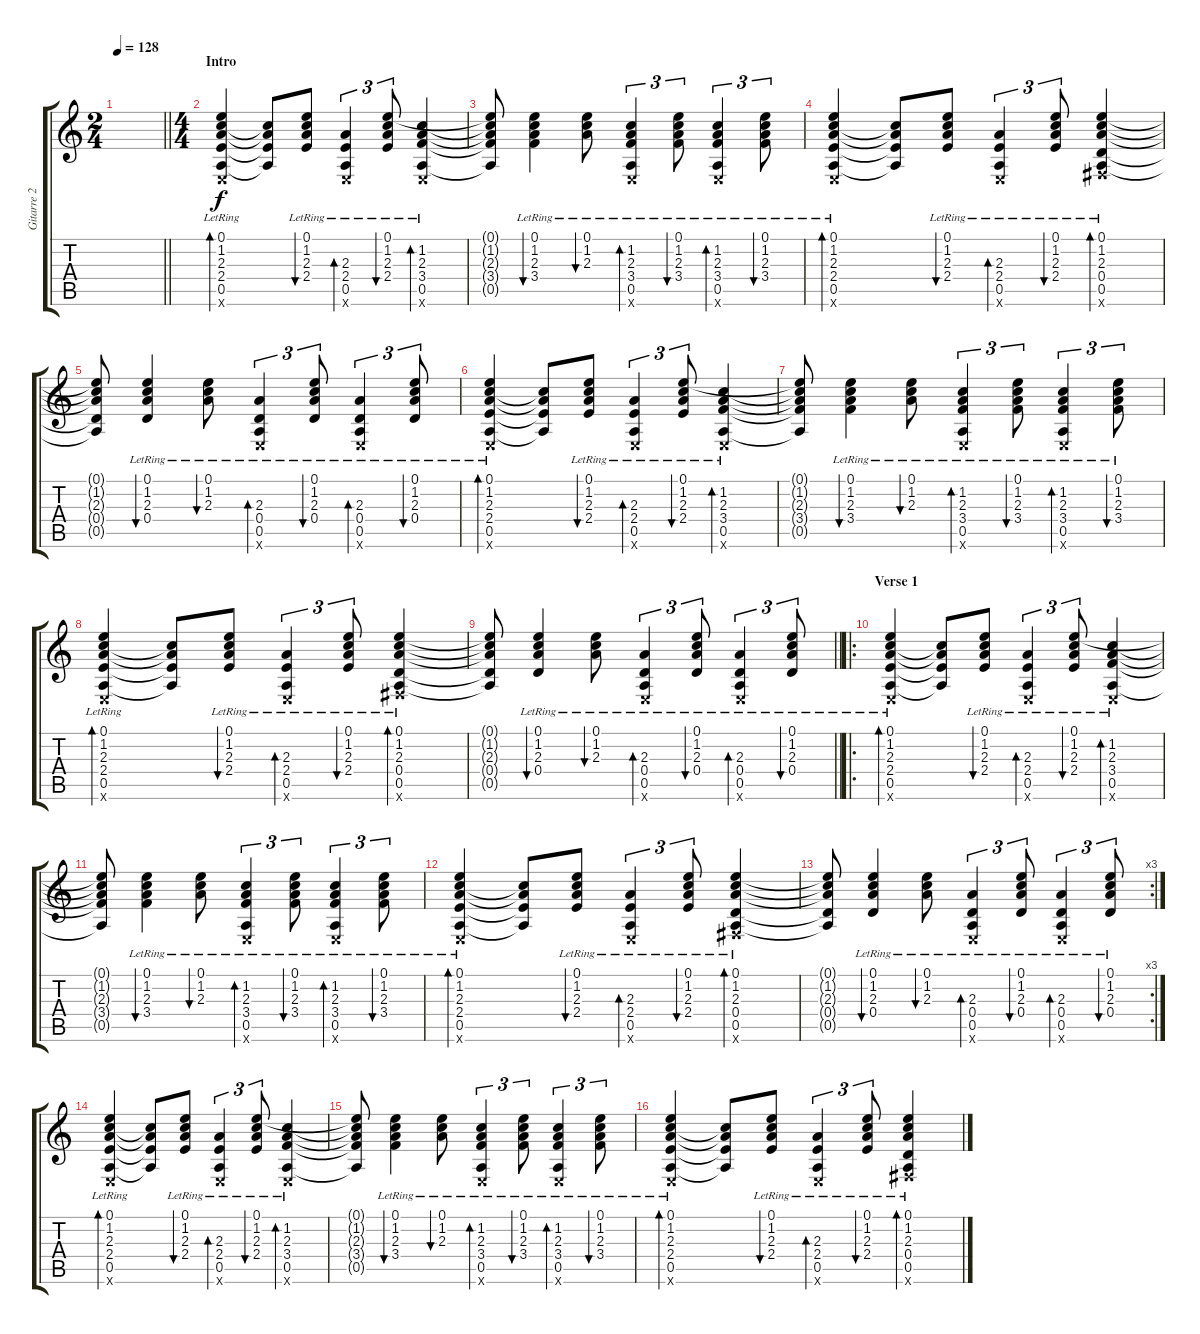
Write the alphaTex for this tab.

\track ("Gitarre 2" "Gitarre 2") {instrument acousticguitarsteel}
\staff {score tabs}
\tuning (E4 B3 G3 D3 A2 E2) {hide}
\ts (2 4)
\tempo 128
\clef g2
\barLineRight lightlight
\ks c
|
\ts (4 4)
\section ("" "Intro")
(0.1{lr} 1.2{lr} 2.3{lr} 2.4{lr} 0.5{lr} 0.6{x}).4{bd 30} (1.2{t} 2.3{t} 2.4{t} 0.5{t}).8 (0.1{lr} 1.2{lr} 2.3{lr} 2.4{lr}).8{bu 60} (2.3{lr} 2.4{lr} 0.5{lr} 0.6{x}).4{tu (3 2) bd 60} (0.1{lr} 1.2{lr} 2.3{lr} 2.4{lr}).8{tu (3 2) bu 60} (1.2{lr} 2.3{lr} 3.4{lr} 0.5{lr} 0.6{x}).4{bd 60} |
(0.1{t} 1.2{t} 2.3{t} 3.4{t} 0.5{t}).8 (0.1{lr} 1.2{lr} 2.3{lr} 3.4{lr}).4{bu 30} (0.1{lr} 1.2{lr} 2.3{lr}).8{bu 30} (1.2{lr} 2.3{lr} 3.4{lr} 0.5{lr} 0.6{x}).4{tu (3 2) bd 30} (0.1{lr} 1.2{lr} 2.3{lr} 3.4{lr}).8{tu (3 2) bu 30} (1.2{lr} 2.3{lr} 3.4{lr} 0.5{lr} 0.6{x}).4{tu (3 2) bd 30} (0.1{lr} 1.2{lr} 2.3{lr} 3.4{lr}).8{tu (3 2) bu 30} |
(0.1{lr} 1.2{lr} 2.3{lr} 2.4{lr} 0.5{lr} 0.6{x}).4{bd 30} (1.2{t} 2.3{t} 2.4{t} 0.5{t}).8 (0.1{lr} 1.2{lr} 2.3{lr} 2.4{lr}).8{bu 60} (2.3{lr} 2.4{lr} 0.5{lr} 0.6{x}).4{tu (3 2) bd 60} (0.1{lr} 1.2{lr} 2.3{lr} 2.4{lr}).8{tu (3 2) bu 60} (0.1 1.2 2.3{lr} 0.4{lr} 0.5{lr} 2.6{x}).4{bd 60} |
(0.1{t} 1.2{t} 2.3{t} 0.4{t} 0.5{t}).8 (0.1{lr} 1.2 2.3{lr} 0.4{lr}).4{bu 30} (0.1{lr} 1.2 2.3{lr}).8{bu 30} (2.3{lr} 0.4{lr} 0.5{lr} 0.6{x}).4{tu (3 2) bd 30} (0.1{lr} 1.2 2.3{lr} 0.4{lr}).8{tu (3 2) bu 30} (2.3{lr} 0.4{lr} 0.5{lr} 0.6{x}).4{tu (3 2) bd 30} (0.1{lr} 1.2 2.3{lr} 0.4{lr}).8{tu (3 2) bu 30} |
(0.1{lr} 1.2{lr} 2.3{lr} 2.4{lr} 0.5{lr} 0.6{x}).4{bd 30} (1.2{t} 2.3{t} 2.4{t} 0.5{t}).8 (0.1{lr} 1.2{lr} 2.3{lr} 2.4{lr}).8{bu 60} (2.3{lr} 2.4{lr} 0.5{lr} 0.6{x}).4{tu (3 2) bd 60} (0.1{lr} 1.2{lr} 2.3{lr} 2.4{lr}).8{tu (3 2) bu 60} (1.2{lr} 2.3{lr} 3.4{lr} 0.5{lr} 0.6{x}).4{bd 60} |
(0.1{t} 1.2{t} 2.3{t} 3.4{t} 0.5{t}).8 (0.1{lr} 1.2{lr} 2.3{lr} 3.4{lr}).4{bu 30} (0.1{lr} 1.2{lr} 2.3{lr}).8{bu 30} (1.2{lr} 2.3{lr} 3.4{lr} 0.5{lr} 0.6{x}).4{tu (3 2) bd 30} (0.1{lr} 1.2{lr} 2.3{lr} 3.4{lr}).8{tu (3 2) bu 30} (1.2{lr} 2.3{lr} 3.4{lr} 0.5{lr} 0.6{x}).4{tu (3 2) bd 30} (0.1{lr} 1.2{lr} 2.3{lr} 3.4{lr}).8{tu (3 2) bu 30} |
(0.1{lr} 1.2{lr} 2.3{lr} 2.4{lr} 0.5{lr} 0.6{x}).4{bd 30} (1.2{t} 2.3{t} 2.4{t} 0.5{t}).8 (0.1{lr} 1.2{lr} 2.3{lr} 2.4{lr}).8{bu 60} (2.3{lr} 2.4{lr} 0.5{lr} 0.6{x}).4{tu (3 2) bd 60} (0.1{lr} 1.2{lr} 2.3{lr} 2.4{lr}).8{tu (3 2) bu 60} (0.1 1.2 2.3{lr} 0.4{lr} 0.5{lr} 2.6{x}).4{bd 60} |
\barLineRight lightlight
(0.1{t} 1.2{t} 2.3{t} 0.4{t} 0.5{t}).8 (0.1{lr} 1.2 2.3{lr} 0.4{lr}).4{bu 30} (0.1{lr} 1.2 2.3{lr}).8{bu 30} (2.3{lr} 0.4{lr} 0.5{lr} 0.6{x}).4{tu (3 2) bd 30} (0.1{lr} 1.2 2.3{lr} 0.4{lr}).8{tu (3 2) bu 30} (2.3{lr} 0.4{lr} 0.5{lr} 0.6{x}).4{tu (3 2) bd 30} (0.1{lr} 1.2 2.3{lr} 0.4{lr}).8{tu (3 2) bu 30} |
\ro
\section ("" "Verse 1")
(0.1{lr} 1.2{lr} 2.3{lr} 2.4{lr} 0.5{lr} 0.6{x}).4{bd 30} (1.2{t} 2.3{t} 2.4{t} 0.5{t}).8 (0.1{lr} 1.2{lr} 2.3{lr} 2.4{lr}).8{bu 60} (2.3{lr} 2.4{lr} 0.5{lr} 0.6{x}).4{tu (3 2) bd 60} (0.1{lr} 1.2{lr} 2.3{lr} 2.4{lr}).8{tu (3 2) bu 60} (1.2{lr} 2.3{lr} 3.4{lr} 0.5{lr} 0.6{x}).4{bd 60} |
(0.1{t} 1.2{t} 2.3{t} 3.4{t} 0.5{t}).8 (0.1{lr} 1.2{lr} 2.3{lr} 3.4{lr}).4{bu 30} (0.1{lr} 1.2{lr} 2.3{lr}).8{bu 30} (1.2{lr} 2.3{lr} 3.4{lr} 0.5{lr} 0.6{x}).4{tu (3 2) bd 30} (0.1{lr} 1.2{lr} 2.3{lr} 3.4{lr}).8{tu (3 2) bu 30} (1.2{lr} 2.3{lr} 3.4{lr} 0.5{lr} 0.6{x}).4{tu (3 2) bd 30} (0.1{lr} 1.2{lr} 2.3{lr} 3.4{lr}).8{tu (3 2) bu 30} |
(0.1{lr} 1.2{lr} 2.3{lr} 2.4{lr} 0.5{lr} 0.6{x}).4{bd 30} (1.2{t} 2.3{t} 2.4{t} 0.5{t}).8 (0.1{lr} 1.2{lr} 2.3{lr} 2.4{lr}).8{bu 60} (2.3{lr} 2.4{lr} 0.5{lr} 0.6{x}).4{tu (3 2) bd 60} (0.1{lr} 1.2{lr} 2.3{lr} 2.4{lr}).8{tu (3 2) bu 60} (0.1 1.2 2.3{lr} 0.4{lr} 0.5{lr} 2.6{x}).4{bd 60} |
\rc 3
(0.1{t} 1.2{t} 2.3{t} 0.4{t} 0.5{t}).8 (0.1{lr} 1.2 2.3{lr} 0.4{lr}).4{bu 30} (0.1{lr} 1.2 2.3{lr}).8{bu 30} (2.3{lr} 0.4{lr} 0.5{lr} 0.6{x}).4{tu (3 2) bd 30} (0.1{lr} 1.2 2.3{lr} 0.4{lr}).8{tu (3 2) bu 30} (2.3{lr} 0.4{lr} 0.5{lr} 0.6{x}).4{tu (3 2) bd 30} (0.1{lr} 1.2 2.3{lr} 0.4{lr}).8{tu (3 2) bu 30} |
(0.1{lr} 1.2{lr} 2.3{lr} 2.4{lr} 0.5{lr} 0.6{x}).4{bd 30} (1.2{t} 2.3{t} 2.4{t} 0.5{t}).8 (0.1{lr} 1.2{lr} 2.3{lr} 2.4{lr}).8{bu 60} (2.3{lr} 2.4{lr} 0.5{lr} 0.6{x}).4{tu (3 2) bd 60} (0.1{lr} 1.2{lr} 2.3{lr} 2.4{lr}).8{tu (3 2) bu 60} (1.2{lr} 2.3{lr} 3.4{lr} 0.5{lr} 0.6{x}).4{bd 60} |
(0.1{t} 1.2{t} 2.3{t} 3.4{t} 0.5{t}).8 (0.1{lr} 1.2{lr} 2.3{lr} 3.4{lr}).4{bu 30} (0.1{lr} 1.2{lr} 2.3{lr}).8{bu 30} (1.2{lr} 2.3{lr} 3.4{lr} 0.5{lr} 0.6{x}).4{tu (3 2) bd 30} (0.1{lr} 1.2{lr} 2.3{lr} 3.4{lr}).8{tu (3 2) bu 30} (1.2{lr} 2.3{lr} 3.4{lr} 0.5{lr} 0.6{x}).4{tu (3 2) bd 30} (0.1{lr} 1.2{lr} 2.3{lr} 3.4{lr}).8{tu (3 2) bu 30} |
(0.1{lr} 1.2{lr} 2.3{lr} 2.4{lr} 0.5{lr} 0.6{x}).4{bd 30} (1.2{t} 2.3{t} 2.4{t} 0.5{t}).8 (0.1{lr} 1.2{lr} 2.3{lr} 2.4{lr}).8{bu 60} (2.3{lr} 2.4{lr} 0.5{lr} 0.6{x}).4{tu (3 2) bd 60} (0.1{lr} 1.2{lr} 2.3{lr} 2.4{lr}).8{tu (3 2) bu 60} (0.1 1.2 2.3{lr} 0.4{lr} 0.5{lr} 2.6{x}).4{bd 60}
